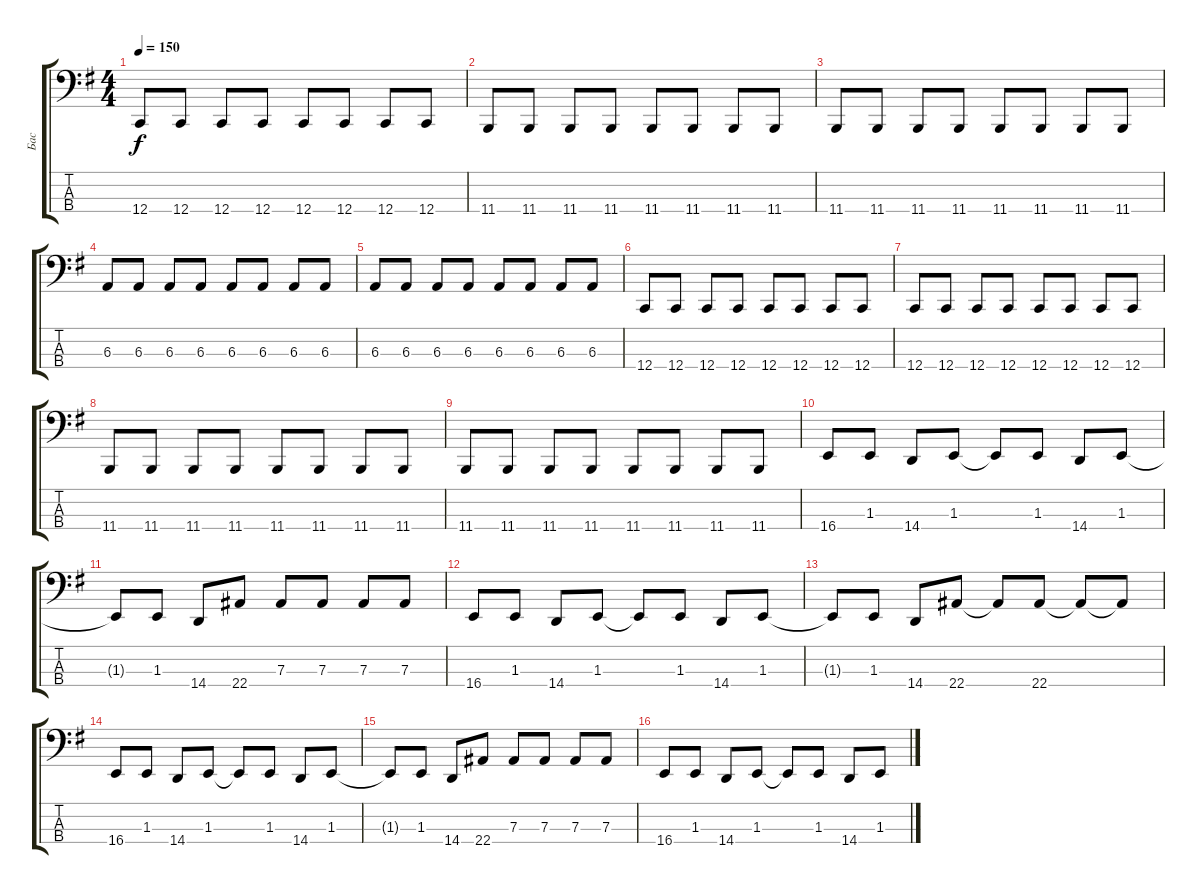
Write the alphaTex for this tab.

\track ("Бас" "Бас") {instrument synthbass1}
\staff {score tabs}
\tuning (B1 Bb1 Eb1 C0) {hide}
\ts (4 4)
\tempo 150
\clef f4
\ks g
12.4.8{dy f} 12.4.8 12.4.8 12.4.8 12.4.8 12.4.8 12.4.8 12.4.8 |
11.4.8 11.4.8 11.4.8 11.4.8 11.4.8 11.4.8 11.4.8 11.4.8 |
11.4.8 11.4.8 11.4.8 11.4.8 11.4.8 11.4.8 11.4.8 11.4.8 |
6.3.8 6.3.8 6.3.8 6.3.8 6.3.8 6.3.8 6.3.8 6.3.8 |
6.3.8 6.3.8 6.3.8 6.3.8 6.3.8 6.3.8 6.3.8 6.3.8 |
12.4.8 12.4.8 12.4.8 12.4.8 12.4.8 12.4.8 12.4.8 12.4.8 |
12.4.8 12.4.8 12.4.8 12.4.8 12.4.8 12.4.8 12.4.8 12.4.8 |
11.4.8 11.4.8 11.4.8 11.4.8 11.4.8 11.4.8 11.4.8 11.4.8 |
11.4.8 11.4.8 11.4.8 11.4.8 11.4.8 11.4.8 11.4.8 11.4.8 |
16.4.8 1.3.8 14.4.8 1.3.8 1.3{t}.8 1.3.8 14.4.8 1.3.8 |
1.3{t}.8 1.3.8 14.4.8 22.4.8 7.3.8 7.3.8 7.3.8 7.3.8 |
16.4.8 1.3.8 14.4.8 1.3.8 1.3{t}.8 1.3.8 14.4.8 1.3.8 |
1.3{t}.8 1.3.8 14.4.8 22.4.8 22.4{t}.8 22.4.8 22.4{t}.8 22.4{t}.8 |
16.4.8 1.3.8 14.4.8 1.3.8 1.3{t}.8 1.3.8 14.4.8 1.3.8 |
1.3{t}.8 1.3.8 14.4.8 22.4.8 7.3.8 7.3.8 7.3.8 7.3.8 |
16.4.8 1.3.8 14.4.8 1.3.8 1.3{t}.8 1.3.8 14.4.8 1.3.8
